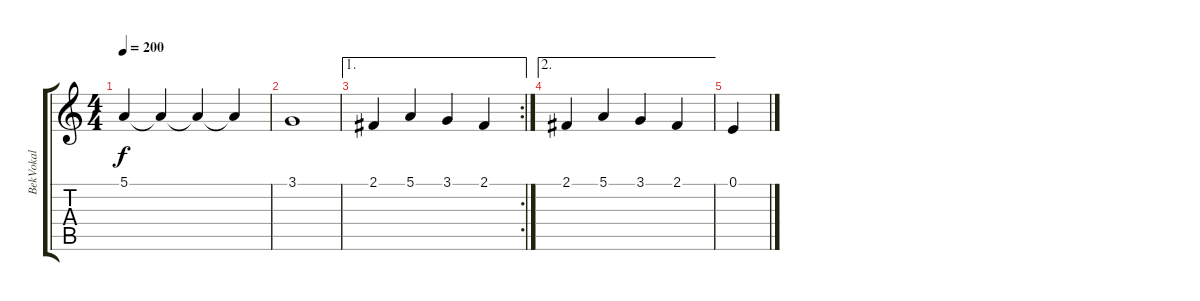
\track ("BekVokal" "BekVokal") {solo instrument tuba}
\staff {score tabs}
\tuning (E4 B3 G3 D3 A2 E2) {hide}
\ts (4 4)
\tempo 200
\clef g2
\ks c
5.1.4{dy f} 5.1{t}.4 5.1{t}.4 5.1{t}.4 |
3.1.1 |
\ae 1
\rc 2
2.1.4 5.1.4 3.1.4 2.1.4 |
\ae 2
2.1.4 5.1.4 3.1.4 2.1.4 |
0.1.4
